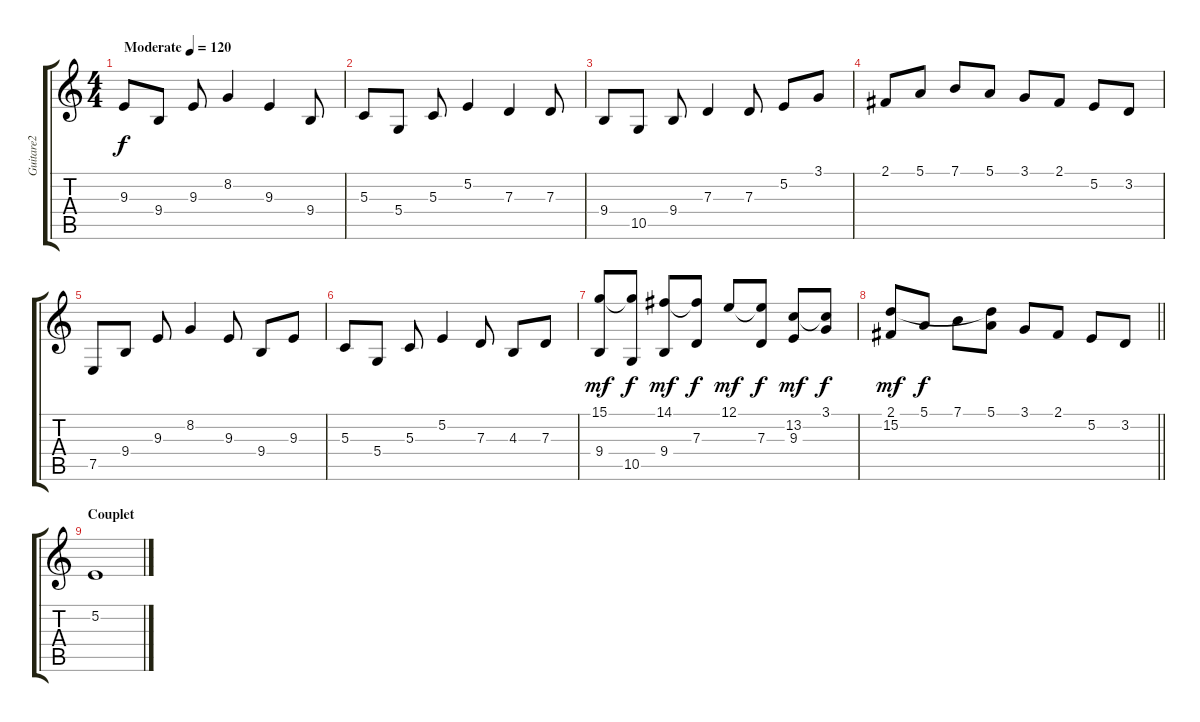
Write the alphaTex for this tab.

\track ("Guitare2" "Guitare2") {instrument celesta}
\staff {score tabs}
\tuning (E4 B3 G3 D3 A2 E2) {hide}
\ts (4 4)
\tempo (120 "Moderate")
\clef g2
\ks c
9.3.8{dy f volume 5 instrument celesta} 9.4.8 9.3.8 8.2.4 9.3.4 9.4.8 |
5.3.8{volume 13} 5.4.8 5.3.8 5.2.4 7.3.4 7.3.8 |
9.4.8 10.5.8 9.4.8 7.3.4 7.3.8 5.2.8 3.1.8 |
2.1.8 5.1.8 7.1.8 5.1.8 3.1.8 2.1.8 5.2.8 3.2.8 |
7.5.8 9.4.8 9.3.8 8.2.4 9.3.8 9.4.8 9.3.8 |
5.3.8 5.4.8 5.3.8 5.2.4 7.3.8 4.3.8 7.3.8 |
(15.1 9.4).8{dy mf} (15.1{t} 10.5).8{dy f} (14.1 9.4).8{dy mf} (14.1{t} 7.3).8{dy f} 12.1.8{dy mf} (12.1{t} 7.3).8{dy f} (13.2 9.3).8{dy mf} (3.1 13.2{t}).8{dy f} |
\barLineRight lightlight
(2.1 15.2).8{dy mf} 5.1.8{dy f} 7.1.8 (5.1 15.2{t}).8 3.1.8 2.1.8 5.2.8 3.2.8 |
\section ("" "Couplet")
5.2.1
